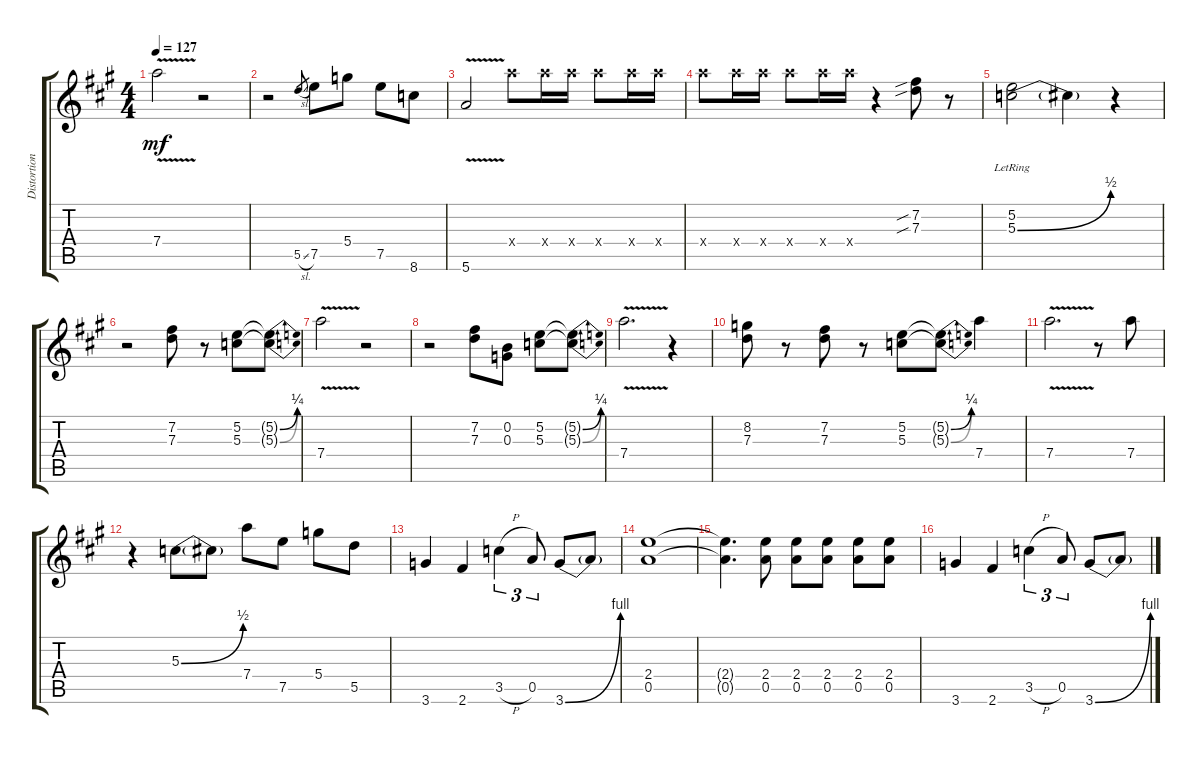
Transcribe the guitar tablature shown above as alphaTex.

\track ("Distortion Gtr." "Distortion") {instrument distortionguitar}
\staff {score tabs}
\tuning (E4 B3 G3 D4 A3 E3) {hide}
\ts (4 4)
\tempo 127
\clef g2
\ks a
7.4{v}.2{dy mf} r.2 |
r.2 5.5{sl}.8{gr} 7.5.8 5.4.8 7.5.8 8.6.8 |
5.6{v}.2 7.4{x}.8 7.4{x}.16 7.4{x}.16 7.4{x}.8 7.4{x}.16 7.4{x}.16 |
7.4{x}.8 7.4{x}.16 7.4{x}.16 7.4{x}.8 7.4{x}.16 7.4{x}.16 r.4 (7.2{sib} 7.3{sib}).8 r.8 |
(5.2{lr} 5.3{be (bend 0 0 60 2) lr}).2 5.3{t}.4 r.4 |
r.2 (7.2 7.3).8 r.8 (5.2 5.3).8 (5.2{be (bend 0 0 60 1) t} 5.3{be (bend 0 0 60 1) t}).8 |
7.4{v}.2 r.2 |
r.2 (7.2 7.3).8 (0.2 0.3).8 (5.2 5.3).8 (5.2{be (bend 0 0 60 1) t} 5.3{be (bend 0 0 60 1) t}).8 |
7.4{v}.2{d} r.4 |
(8.2 7.3).8 r.8 (7.2 7.3).8 r.8 (5.2 5.3).8 (5.2{be (bend 0 0 60 1) t} 5.3{be (bend 0 0 60 1) t}).8 7.4.4 |
7.4{v}.2{d} r.8 7.4.8 |
r.4 5.3{be (bend 0 0 60 2)}.8 5.3{t}.8 7.4.8 7.5.8 5.4.8 5.5.8 |
3.6.4 2.6.4 3.5{h}.4{tu (3 2)} 0.5.8{tu (3 2)} 3.6{be (bend 0 0 60 4)}.8 3.6{t}.8 |
(2.4 0.5).1 |
(2.4{t} 0.5{t}).4{d} (2.4 0.5).8 (2.4 0.5).8 (2.4 0.5).8 (2.4 0.5).8 (2.4 0.5).8 |
3.6.4 2.6.4 3.5{h}.4{tu (3 2)} 0.5.8{tu (3 2)} 3.6{be (bend 0 0 60 4)}.8 3.6{t}.8
